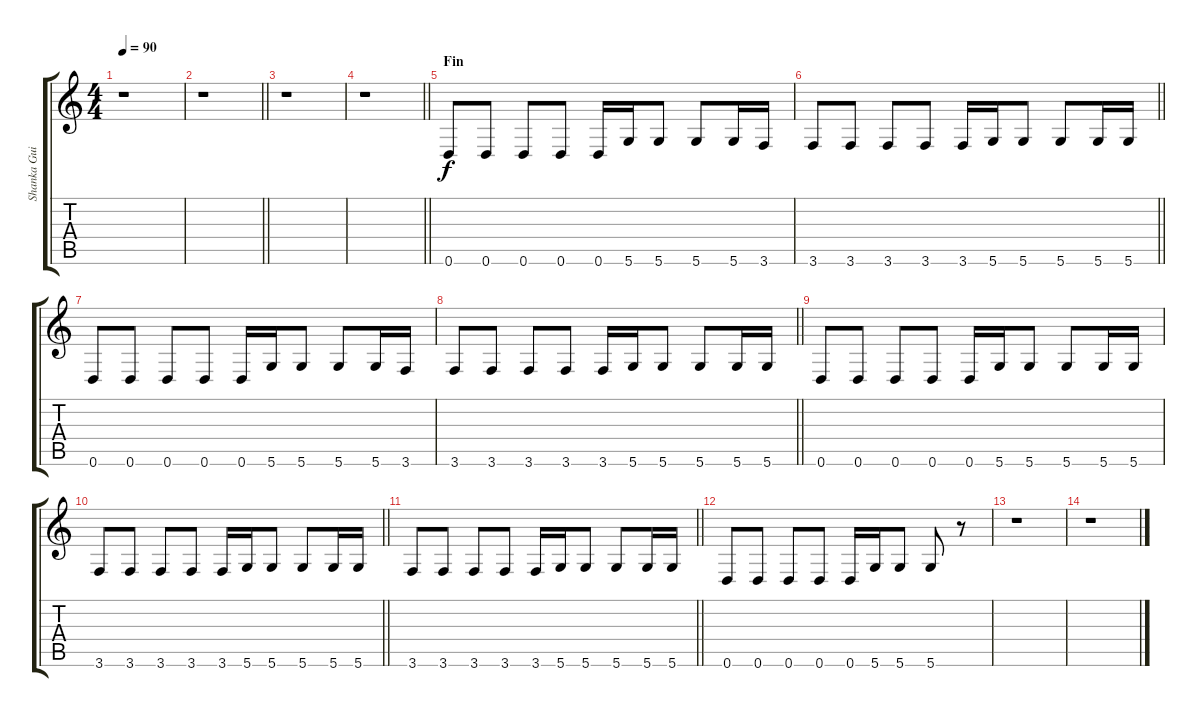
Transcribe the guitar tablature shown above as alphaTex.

\track ("Shanka Guitare" "Shanka Gui") {instrument acousticguitarsteel}
\staff {score tabs}
\tuning (E4 B3 G3 D3 A2 D2) {hide}
\ts (4 4)
\tempo 90
\clef g2
\ks c
r.1{dy f} |
\barLineRight lightlight
r.1 |
r.1 |
\barLineRight lightlight
r.1 |
\section ("" "Fin")
0.6.8 0.6.8 0.6.8 0.6.8 0.6.16 5.6.16 5.6.8 5.6.8 5.6.16 3.6.16 |
\barLineRight lightlight
3.6.8 3.6.8 3.6.8 3.6.8 3.6.16 5.6.16 5.6.8 5.6.8 5.6.16 5.6.16 |
0.6.8 0.6.8 0.6.8 0.6.8 0.6.16 5.6.16 5.6.8 5.6.8 5.6.16 3.6.16 |
\barLineRight lightlight
3.6.8 3.6.8 3.6.8 3.6.8 3.6.16 5.6.16 5.6.8 5.6.8 5.6.16 5.6.16 |
0.6.8 0.6.8 0.6.8 0.6.8 0.6.16 5.6.16 5.6.8 5.6.8 5.6.16 5.6.16 |
\barLineRight lightlight
3.6.8 3.6.8 3.6.8 3.6.8 3.6.16 5.6.16 5.6.8 5.6.8 5.6.16 5.6.16 |
\barLineRight lightlight
3.6.8 3.6.8 3.6.8 3.6.8 3.6.16 5.6.16 5.6.8 5.6.8 5.6.16 5.6.16 |
0.6.8 0.6.8 0.6.8 0.6.8 0.6.16 5.6.16 5.6.8 5.6.8 r.8 |
r.1 |
r.1
